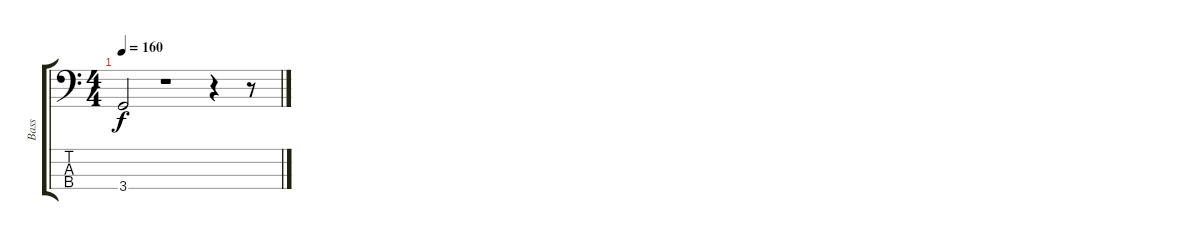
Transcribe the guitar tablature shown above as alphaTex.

\track ("Bass" "Bass") {instrument electricbasspick}
\staff {score tabs}
\tuning (G2 D2 A1 E1) {hide}
\ts (4 4)
\tempo 160
\clef f4
\ks c
3.4.2{dy f} r.1 r.4 r.8
